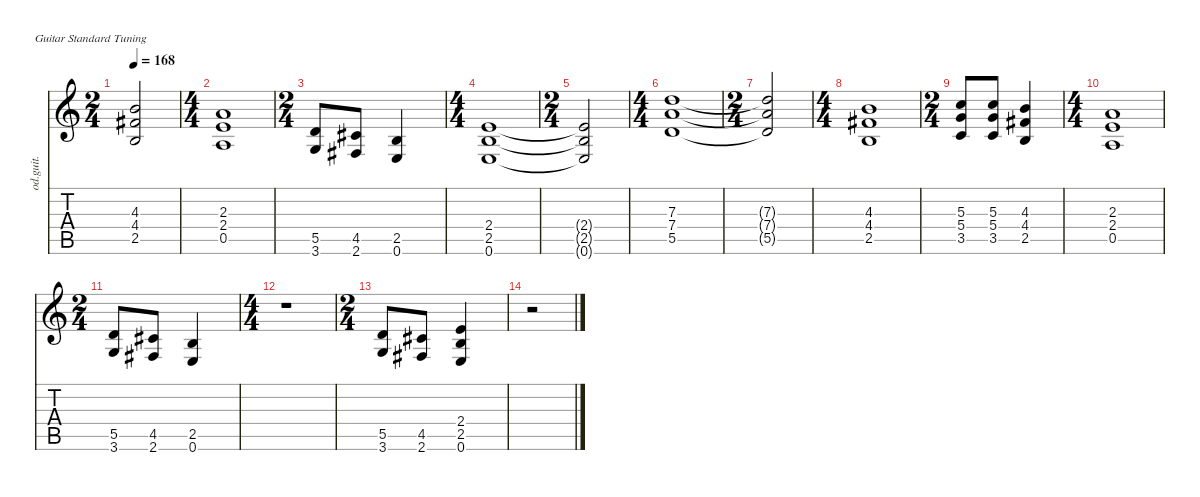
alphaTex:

\defaultSystemsLayout 4
\hideDynamics
\bracketExtendMode nobrackets
\otherSystemsTrackNameOrientation horizontal
\track ("Guitar III Overdrive/Dist" "od.guit.") {instrument overdrivenguitar}
\staff {score tabs}
\tuning (E4 B3 G3 D3 A2 E2)
\ts (2 4)
\beaming (8 2 2)
\tempo 168
\clef g2
\ks c
(4.3{t} 4.4{t acc #} 2.5{t}).2{dy f} |
\ts (4 4)
\beaming (8 2 2 2 2)
(2.3 2.4 0.5).1 |
\ts (2 4)
\beaming (8 2 2)
(5.5 3.6).8 (4.5{acc #} 2.6{acc #}).8 (2.5 0.6).4 |
\ts (4 4)
\beaming (8 2 2 2 2)
(2.4 2.5 0.6).1 |
\ts (2 4)
\beaming (8 2 2)
(2.4{t} 2.5{t} 0.6{t}).2 |
\ts (4 4)
\beaming (8 2 2 2 2)
(7.3 7.4 5.5).1 |
\ts (2 4)
\beaming (8 2 2)
(7.3{t} 7.4{t} 5.5{t}).2 |
\ts (4 4)
\beaming (8 2 2 2 2)
(4.3 4.4{acc #} 2.5).1 |
\ts (2 4)
\beaming (8 2 2)
(5.3 5.4 3.5).8 (5.3 5.4 3.5).8 (4.3 4.4{acc #} 2.5).4 |
\ts (4 4)
\beaming (8 2 2 2 2)
(2.3 2.4 0.5).1 |
\ts (2 4)
\beaming (8 2 2)
(5.5 3.6).8 (4.5{acc #} 2.6{acc #}).8 (2.5 0.6).4 |
\ts (4 4)
\beaming (8 2 2 2 2)
r.1 |
\ts (2 4)
\beaming (8 2 2)
(5.5 3.6).8 (4.5{acc #} 2.6{acc #}).8 (2.4 2.5 0.6).4 |
r.2
